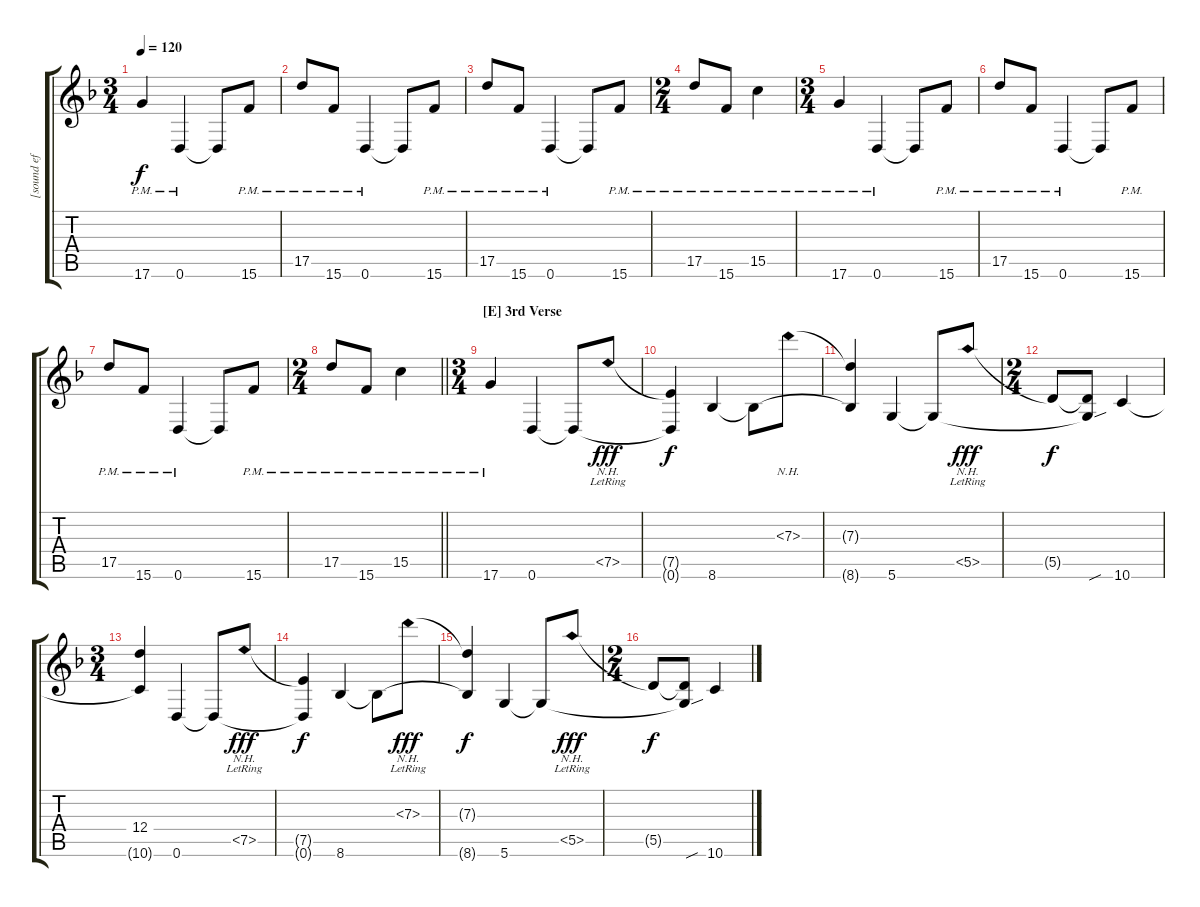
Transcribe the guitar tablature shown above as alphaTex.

\track (" [sound effects]" " [sound ef") {instrument electricguitarclean}
\staff {score tabs}
\tuning (E4 B3 G3 D3 A2 D2) {hide}
\ts (3 4)
\tempo 120
\clef g2
\ks dminor
17.6{pm}.4{dy f} 0.6{pm}.4 0.6{t}.8 15.6{pm}.8 |
17.5{pm}.8 15.6{pm}.8 0.6{pm}.4 0.6{t}.8 15.6{pm}.8 |
17.5{pm}.8 15.6{pm}.8 0.6{pm}.4 0.6{t}.8 15.6{pm}.8 |
\ts (2 4)
17.5{pm}.8 15.6{pm}.8 15.5{pm}.4 |
\ts (3 4)
17.6{pm}.4 0.6{pm}.4 0.6{t}.8 15.6{pm}.8 |
17.5{pm}.8 15.6{pm}.8 0.6{pm}.4 0.6{t}.8 15.6{pm}.8 |
17.5{pm}.8 15.6{pm}.8 0.6{pm}.4 0.6{t}.8 15.6{pm}.8 |
\ts (2 4)
\barLineRight lightlight
17.5{pm}.8 15.6{pm}.8 15.5{pm}.4 |
\ts (3 4)
\section ("" "[E] 3rd Verse")
17.6{pm}.4 0.6.4{instrument electricguitarclean} 0.6{t}.8 7.5{nh lr}.8{dy fff} |
(7.5{t} 0.6{t}).4{dy f} 8.6.4 8.6{t}.8 7.3{nh}.8 |
(7.3{t} 8.6{t}).4 5.6.4 5.6{t}.8 5.5{nh lr}.8{dy fff} |
\ts (2 4)
5.5{t}.8{dy f} (5.5{t} 5.6{sou t}).8 10.6.4 |
\ts (3 4)
(12.4 10.6{t}).4 0.6.4 0.6{t}.8 7.5{nh lr}.8{dy fff} |
(7.5{t} 0.6{t}).4{dy f} 8.6.4 8.6{t}.8 7.3{nh lr}.8{dy fff} |
(7.3{t} 8.6{t}).4{dy f} 5.6.4 5.6{t}.8 5.5{nh lr}.8{dy fff} |
\ts (2 4)
5.5{t}.8{dy f} (5.5{t} 5.6{sou t}).8 10.6.4
